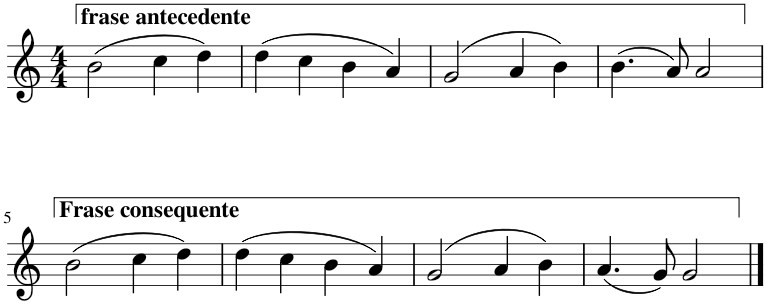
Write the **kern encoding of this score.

**kern
*part1
*staff1
*I"Piano
*I'Pno.
*clefG2
*k[]
*M4/4
=1
(2b\
4cc\
4dd\)
=2
(4dd\
4cc\
4b\
4a/)
=3
(2g/
4a/
4b\)
=4
(4.b\
8a/)
2a/
!!LO:LB:g=z
=5
(2b\
4cc\
4dd\)
=6
(4dd\
4cc\
4b\
4a/)
=7
(2g/
4a/
4b\)
=8
(4.a/
8g/)
2g/
==
*-
